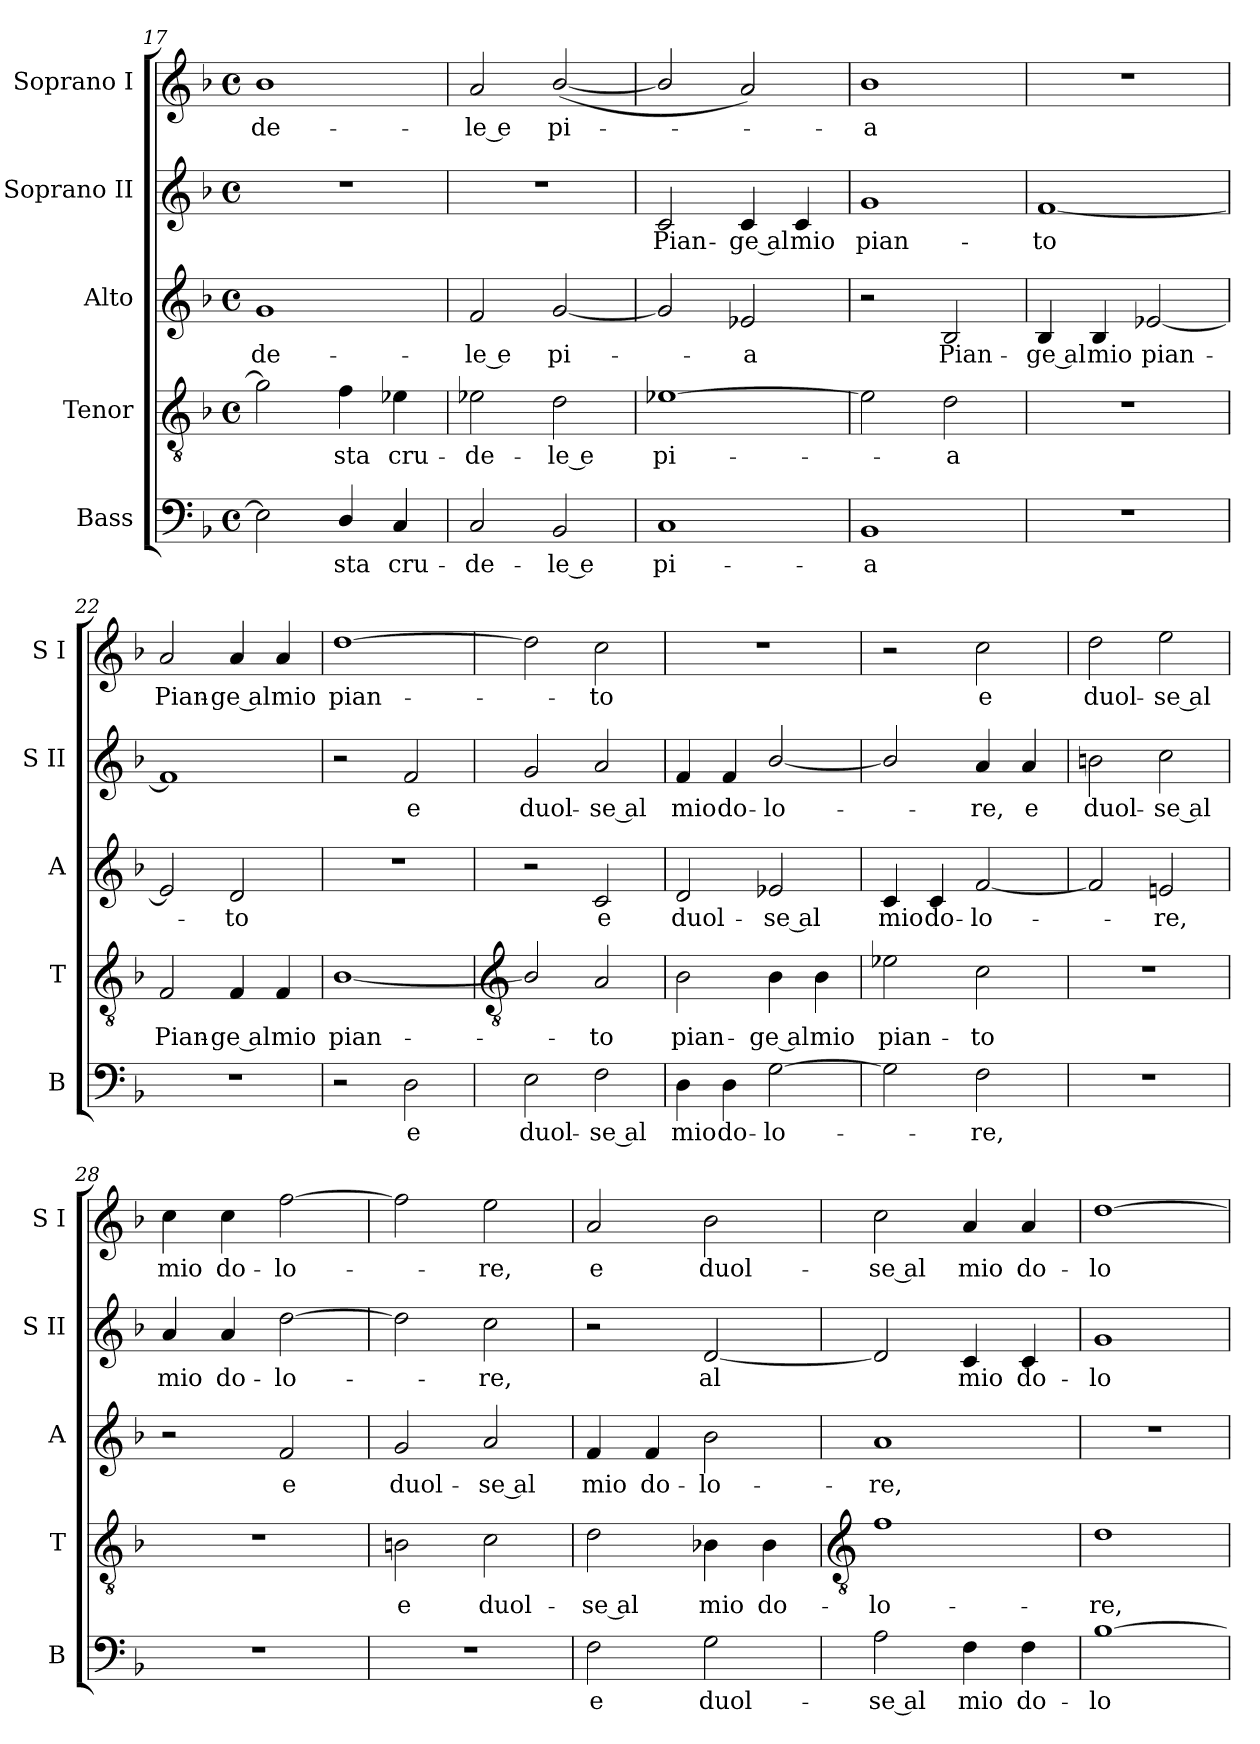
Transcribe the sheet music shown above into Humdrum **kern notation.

**kern	**text	**kern	**text	**kern	**text	**kern	**text	**kern	**text
*part5	*part5	*part4	*part4	*part3	*part3	*part2	*part2	*part1	*part1
*staff5	*staff5	*staff4	*staff4	*staff3	*staff3	*staff2	*staff2	*staff1	*staff1
*I"Bass	*	*I"Tenor	*	*I"Alto	*	*I"Soprano II	*	*I"Soprano I	*
*I'B	*	*I'T	*	*I'A	*	*I'S II	*	*I'S I	*
!!LO:LB:g=z
*clefF4	*	*clefGv2	*	*clefG2	*	*clefG2	*	*clefG2	*
*k[b-]	*	*k[b-]	*	*k[b-]	*	*k[b-]	*	*k[b-]	*
*F:	*	*F:	*	*F:	*	*F:	*	*F:	*
*M4/4	*	*M4/4	*	*M4/4	*	*M4/4	*	*M4/4	*
*met(c)	*	*met(c)	*	*met(c)	*	*met(c)	*	*met(c)	*
=17	=17	=17	=17	=17	=17	=17	=17	=17	=17
!	!	!	!	!	!LO:LY:b	!	!	!	!LO:LY:b
2E-]	.	2g]	.	1g	-de-	1r	.	1b-	-de-
!	!LO:LY:b	!	!LO:LY:b	!	!	!	!	!	!
4D/	sta	4f	sta	.	.	.	.	.	.
!	!LO:LY:b	!	!LO:LY:b	!	!	!	!	!	!
4C	cru-	4e-X	cru-	.	.	.	.	.	.
=18	=18	=18	=18	=18	=18	=18	=18	=18	=18
!	!LO:LY:b	!	!LO:LY:b	!	!LO:LY:b	!	!	!	!LO:LY:b
2C	-de-	2e-X	-de-	2f	-le e	1r	.	2a	-le e
!	!LO:LY:b	!	!LO:LY:b	!	!LO:LY:b	!	!	!	!LO:LY:b
2BB-	-le e	2d	-le e	[2g	pi-	.	.	(<[2b-/	pi-
=19	=19	=19	=19	=19	=19	=19	=19	=19	=19
!	!LO:LY:b	!	!LO:LY:b	!	!	!	!LO:LY:b	!	!
1C	pi-	[1e-X	pi-	2g]	.	2c	Pian-	2b-/]	.
!	!	!	!	!	!LO:LY:b	!	!LO:LY:b	!	!
.	.	.	.	2e-X	a	4c	-ge al	2a)	.
!	!	!	!	!	!	!	!LO:LY:b	!	!
.	.	.	.	.	.	4c	mio	.	.
=20	=20	=20	=20	=20	=20	=20	=20	=20	=20
!	!LO:LY:b	!	!	!	!	!	!LO:LY:b	!	!LO:LY:b
1BB-	-a	2e-]	.	2r	.	1g	pian-	1b-	a
!	!	!	!LO:LY:b	!	!LO:LY:b	!	!	!	!
.	.	2d	a	2B-	Pian-	.	.	.	.
=21	=21	=21	=21	=21	=21	=21	=21	=21	=21
!	!	!	!	!	!LO:LY:b	!	!LO:LY:b	!	!
1r	.	1r	.	4B-	-ge al	[1f	-to	1r	.
!	!	!	!	!	!LO:LY:b	!	!	!	!
.	.	.	.	4B-	mio	.	.	.	.
!	!	!	!	!	!LO:LY:b	!	!	!	!
.	.	.	.	[2e-X	pian-	.	.	.	.
=22	=22	=22	=22	=22	=22	=22	=22	=22	=22
!	!	!	!LO:LY:b	!	!	!	!	!	!LO:LY:b
1r	.	2F	Pian-	2e-]	.	1f]	.	2a	Pian-
!	!	!	!LO:LY:b	!	!LO:LY:b	!	!	!	!LO:LY:b
.	.	4F	-ge al	2d	to	.	.	4a	-ge al
!	!	!	!LO:LY:b	!	!	!	!	!	!LO:LY:b
.	.	4F	mio	.	.	.	.	4a	mio
=23	=23	=23	=23	=23	=23	=23	=23	=23	=23
!	!	!	!LO:LY:b	!	!	!	!	!	!LO:LY:b
2r	.	[1B-/	pian-	1r	.	2r	.	[1dd	pian-
!	!LO:LY:b	!	!	!	!	!	!LO:LY:b	!	!
2D	e	.	.	.	.	2f	e	.	.
!!LO:LB:g=z
=24	=24	=24	=24	=24	=24	=24	=24	=24	=24
*	*	*clefGv2	*	*	*	*	*	*	*
!	!LO:LY:b	!	!	!	!	!	!LO:LY:b	!	!
2E	duol-	2B-/]	.	2r	.	2g	duol-	2dd]	.
!	!LO:LY:b	!	!LO:LY:b	!	!LO:LY:b	!	!LO:LY:b	!	!LO:LY:b
2F	-se al	2A	to	2c	e	2a	-se al	2cc	to
=25	=25	=25	=25	=25	=25	=25	=25	=25	=25
!	!LO:LY:b	!	!LO:LY:b	!	!LO:LY:b	!	!LO:LY:b	!	!
4D	mio	2B-	pian-	2d	duol-	4f	mio	1r	.
!	!LO:LY:b	!	!	!	!	!	!LO:LY:b	!	!
4D	do-	.	.	.	.	4f	do-	.	.
!	!LO:LY:b	!	!LO:LY:b	!	!LO:LY:b	!	!LO:LY:b	!	!
[2G	-lo-	4B-	-ge al	2e-X	-se al	[2b-/	-lo-	.	.
!	!	!	!LO:LY:b	!	!	!	!	!	!
.	.	4B-	mio	.	.	.	.	.	.
=26	=26	=26	=26	=26	=26	=26	=26	=26	=26
!	!	!	!LO:LY:b	!	!LO:LY:b	!	!	!	!
2G]	.	2e-X	pian-	4c	mio	2b-/]	.	2r	.
!	!	!	!	!	!LO:LY:b	!	!	!	!
.	.	.	.	4c	do-	.	.	.	.
!	!LO:LY:b	!	!LO:LY:b	!	!LO:LY:b	!	!LO:LY:b	!	!LO:LY:b
2F	re,	2c	-to	[2f	-lo-	4a	re,	2cc	e
!	!	!	!	!	!	!	!LO:LY:b	!	!
.	.	.	.	.	.	4a	e	.	.
=27	=27	=27	=27	=27	=27	=27	=27	=27	=27
!	!	!	!	!	!	!	!LO:LY:b	!	!LO:LY:b
1r	.	1r	.	2f]	.	2bn	duol-	2dd	duol-
!	!	!	!	!	!LO:LY:b	!	!LO:LY:b	!	!LO:LY:b
.	.	.	.	2en	re,	2cc	-se al	2ee	-se al
=28	=28	=28	=28	=28	=28	=28	=28	=28	=28
!	!	!	!	!	!	!	!LO:LY:b	!	!LO:LY:b
1r	.	1r	.	2r	.	4a	mio	4cc	mio
!	!	!	!	!	!	!	!LO:LY:b	!	!LO:LY:b
.	.	.	.	.	.	4a	do-	4cc	do-
!	!	!	!	!	!LO:LY:b	!	!LO:LY:b	!	!LO:LY:b
.	.	.	.	2f	e	[2dd	-lo-	[2ff	-lo-
=29	=29	=29	=29	=29	=29	=29	=29	=29	=29
!	!	!	!LO:LY:b	!	!LO:LY:b	!	!	!	!
1r	.	2Bn	e	2g	duol-	2dd]	.	2ff]	.
!	!	!	!LO:LY:b	!	!LO:LY:b	!	!LO:LY:b	!	!LO:LY:b
.	.	2c	duol-	2a	-se al	2cc	re,	2ee	re,
=30	=30	=30	=30	=30	=30	=30	=30	=30	=30
!	!LO:LY:b	!	!LO:LY:b	!	!LO:LY:b	!	!	!	!LO:LY:b
2F	e	2d	-se al	4f	mio	2r	.	2a	e
!	!	!	!	!	!LO:LY:b	!	!	!	!
.	.	.	.	4f	do-	.	.	.	.
!	!LO:LY:b	!	!LO:LY:b	!	!LO:LY:b	!	!LO:LY:b	!	!LO:LY:b
2G	duol-	4B-X	mio	2b-	-lo-	[2d	al	2b-	duol-
!	!	!	!LO:LY:b	!	!	!	!	!	!
.	.	4B-	do-	.	.	.	.	.	.
!!LO:LB:g=z
=31	=31	=31	=31	=31	=31	=31	=31	=31	=31
*	*	*clefGv2	*	*	*	*	*	*	*
!	!LO:LY:b	!	!LO:LY:b	!	!LO:LY:b	!	!	!	!LO:LY:b
2A	-se al	1f	-lo-	1a	-re,	2d]	.	2cc	-se al
!	!LO:LY:b	!	!	!	!	!	!LO:LY:b	!	!LO:LY:b
4F	mio	.	.	.	.	4c	mio	4a	mio
!	!LO:LY:b	!	!	!	!	!	!LO:LY:b	!	!LO:LY:b
4F	do-	.	.	.	.	4c	do-	4a	do-
=32	=32	=32	=32	=32	=32	=32	=32	=32	=32
!	!LO:LY:b	!	!LO:LY:b	!	!	!	!LO:LY:b	!	!LO:LY:b
[1B-	-lo-	1d	-re,	1r	.	1g	-lo-	[1dd	-lo-
=	=	=	=	=	=	=	=	=	=
*-	*-	*-	*-	*-	*-	*-	*-	*-	*-
